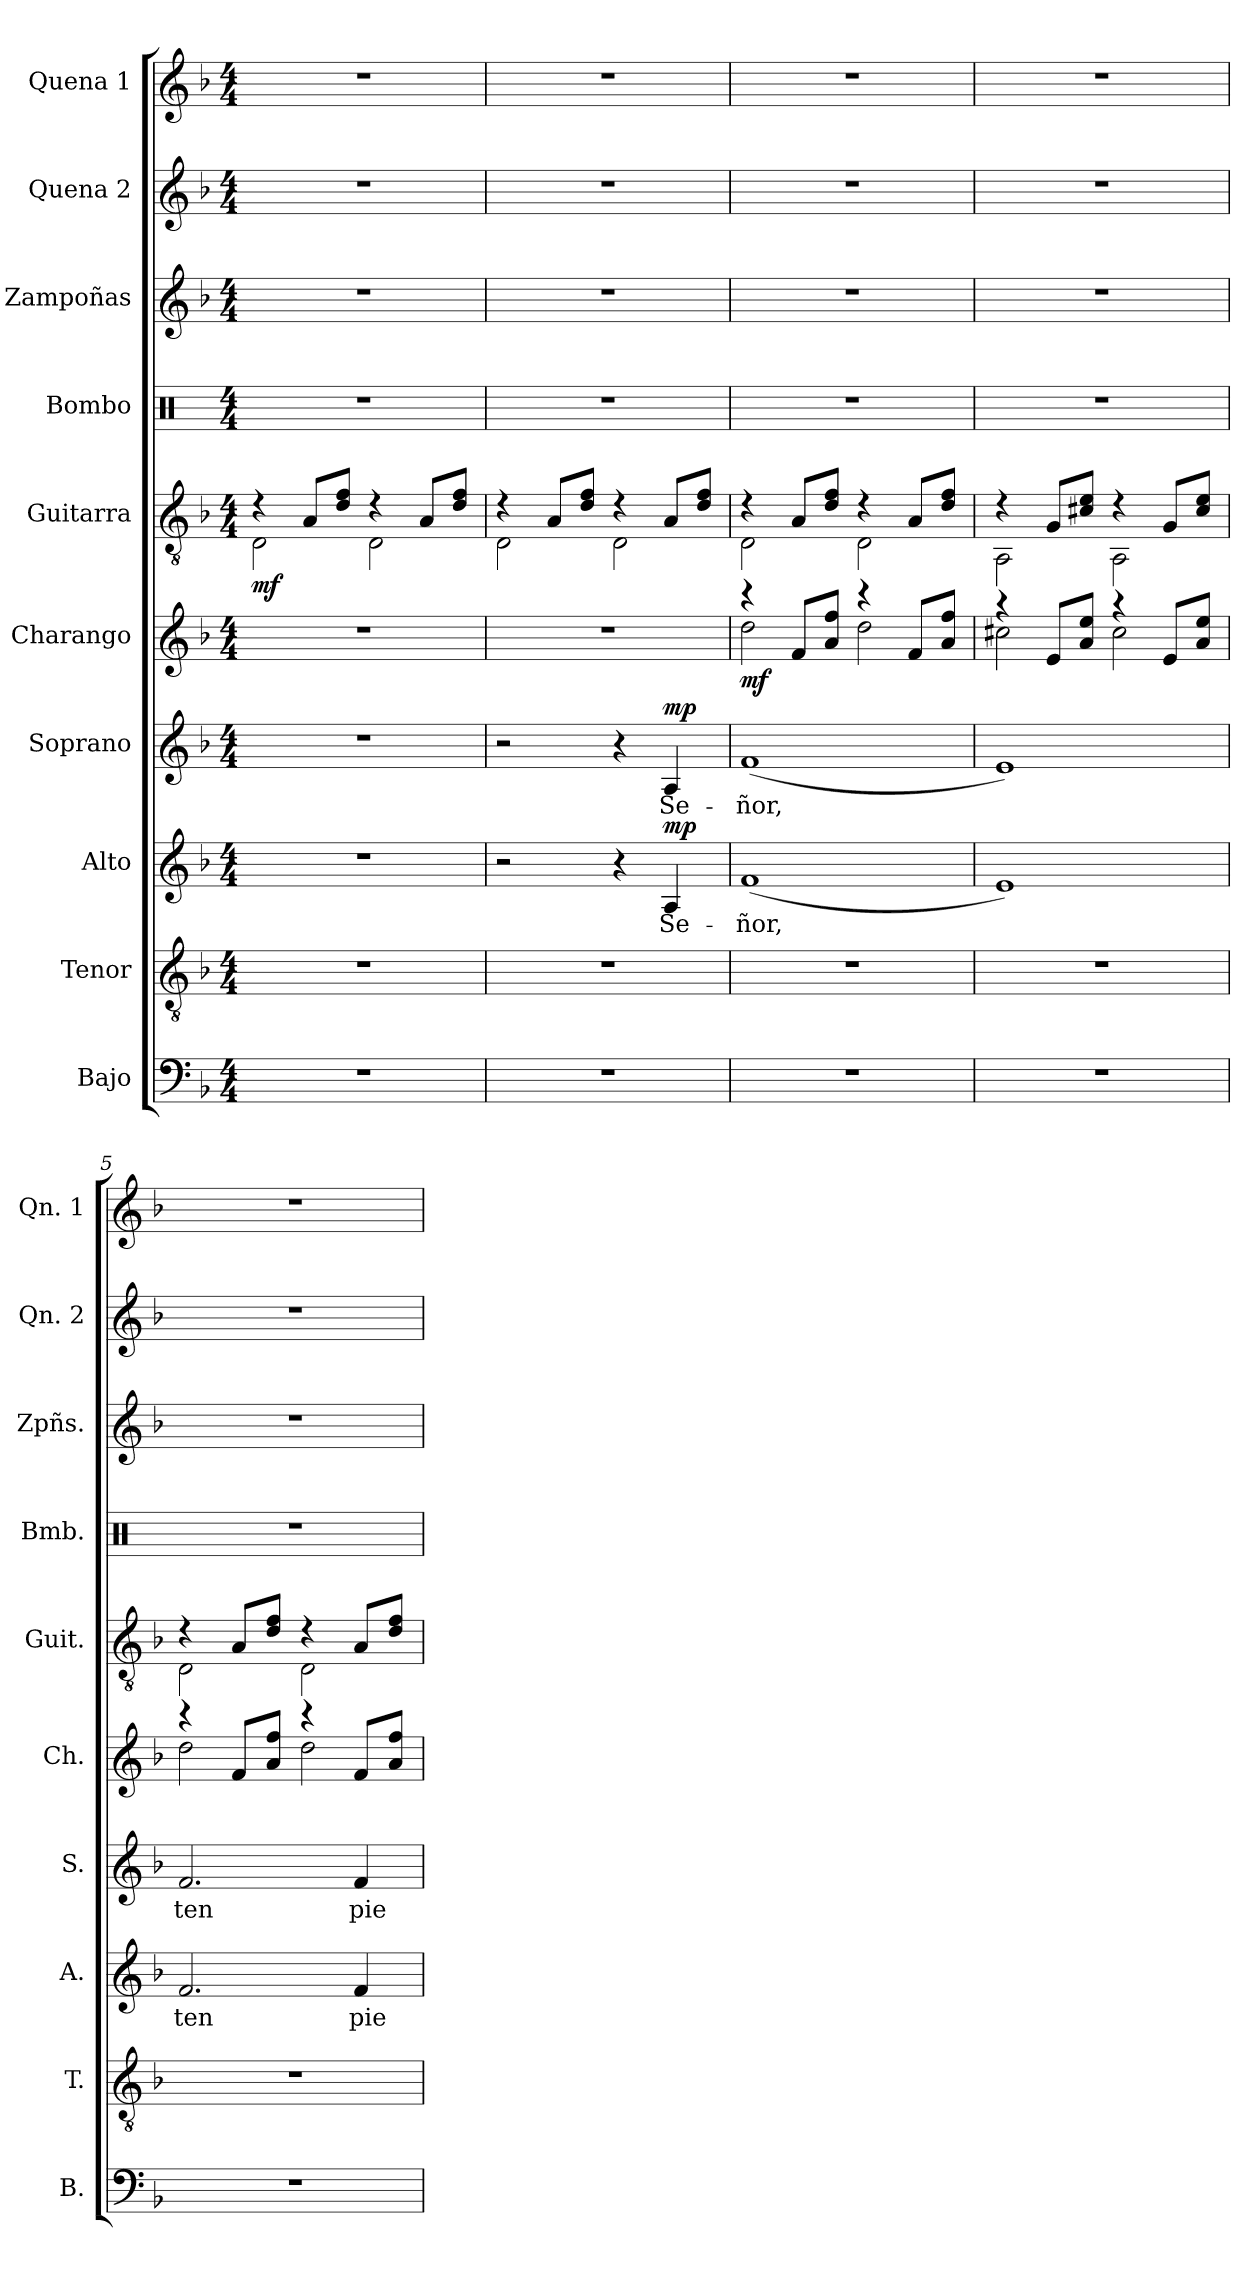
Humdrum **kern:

**kern	**kern	**kern	**text	**dynam	**kern	**text	**dynam	**kern	**dynam	**kern	**dynam	**kern	**kern	**kern	**kern
*part10	*part9	*part8	*part8	*part8	*part7	*part7	*part7	*part6	*part6	*part5	*part5	*part4	*part3	*part2	*part1
*staff10	*staff9	*staff8	*staff8	*staff8	*staff7	*staff7	*staff7	*staff6	*staff6	*staff5	*staff5	*staff4	*staff3	*staff2	*staff1
*I"Bajo	*I"Tenor	*I"Alto	*	*	*I"Soprano	*	*	*I"Charango	*	*I"Guitarra	*	*I"Bombo	*I"Zampoñas	*I"Quena 2	*I"Quena 1
*I'B.	*I'T.	*I'A.	*	*	*I'S.	*	*	*I'Ch.	*	*I'Guit.	*	*I'Bmb.	*I'Zpñs.	*I'Qn. 2	*I'Qn. 1
*clefF4	*clefGv2	*clefG2	*	*	*clefG2	*	*	*clefG2	*	*clefGv2	*	*clefX	*clefG2	*clefG2	*clefG2
*k[b-]	*k[b-]	*k[b-]	*	*	*k[b-]	*	*	*k[b-]	*	*k[b-]	*	*k[]	*k[b-]	*k[b-]	*k[b-]
*M4/4	*M4/4	*M4/4	*	*	*M4/4	*	*	*M4/4	*	*M4/4	*	*M4/4	*M4/4	*M4/4	*M4/4
*MM160	*MM160	*MM160	*	*	*MM160	*	*	*MM160	*	*MM160	*	*MM160	*MM160	*MM160	*MM160
=1	=1	=1	=1	=1	=1	=1	=1	=1	=1	=1	=1	=1	=1	=1	=1
*	*	*	*	*	*	*	*	*	*	*^	*	*	*	*	*
!	!	!	!	!	!	!	!	!	!	!	!	!LO:DY:b	!	!	!	!
1r	1r	1r	.	.	1r	.	.	1r	.	4r	2D\	mf	1r	1r	1r	1r
.	.	.	.	.	.	.	.	.	.	8A/L	.	.	.	.	.	.
.	.	.	.	.	.	.	.	.	.	8d/ 8f/J	.	.	.	.	.	.
.	.	.	.	.	.	.	.	.	.	4r	2D\	.	.	.	.	.
.	.	.	.	.	.	.	.	.	.	8A/L	.	.	.	.	.	.
.	.	.	.	.	.	.	.	.	.	8d/ 8f/J	.	.	.	.	.	.
=2	=2	=2	=2	=2	=2	=2	=2	=2	=2	=2	=2	=2	=2	=2	=2	=2
1r	1r	2r	.	.	2r	.	.	1r	.	4r	2D\	.	1r	1r	1r	1r
.	.	.	.	.	.	.	.	.	.	8A/L	.	.	.	.	.	.
.	.	.	.	.	.	.	.	.	.	8d/ 8f/J	.	.	.	.	.	.
.	.	4r	.	.	4r	.	.	.	.	4r	2D\	.	.	.	.	.
!	!	!	!	!LO:DY:a	!	!	!LO:DY:a	!	!	!	!	!	!	!	!	!
.	.	4A/	Se-	mp	4A/	Se-	mp	.	.	8A/L	.	.	.	.	.	.
.	.	.	.	.	.	.	.	.	.	8d/ 8f/J	.	.	.	.	.	.
=3	=3	=3	=3	=3	=3	=3	=3	=3	=3	=3	=3	=3	=3	=3	=3	=3
*	*	*	*	*	*	*	*	*^	*	*	*	*	*	*	*	*
!	!	!	!	!	!	!	!	!	!	!LO:DY:b	!	!	!	!	!	!	!
1r	1r	(1f	-ñor,	.	(1f	-ñor,	.	4r	2dd\	mf	4r	2D\	.	1r	1r	1r	1r
.	.	.	.	.	.	.	.	8f/L	.	.	8A/L	.	.	.	.	.	.
.	.	.	.	.	.	.	.	8a/ 8ff/J	.	.	8d/ 8f/J	.	.	.	.	.	.
.	.	.	.	.	.	.	.	4r	2dd\	.	4r	2D\	.	.	.	.	.
.	.	.	.	.	.	.	.	8f/L	.	.	8A/L	.	.	.	.	.	.
.	.	.	.	.	.	.	.	8a/ 8ff/J	.	.	8d/ 8f/J	.	.	.	.	.	.
=4	=4	=4	=4	=4	=4	=4	=4	=4	=4	=4	=4	=4	=4	=4	=4	=4	=4
1r	1r	1e)	.	.	1e)	.	.	4r	2cc#X\	.	4r	2AA\	.	1r	1r	1r	1r
.	.	.	.	.	.	.	.	8e/L	.	.	8G/L	.	.	.	.	.	.
.	.	.	.	.	.	.	.	8a/ 8ee/J	.	.	8c#X/ 8e/J	.	.	.	.	.	.
.	.	.	.	.	.	.	.	4r	2cc#\	.	4r	2AA\	.	.	.	.	.
.	.	.	.	.	.	.	.	8e/L	.	.	8G/L	.	.	.	.	.	.
.	.	.	.	.	.	.	.	8a/ 8ee/J	.	.	8c#/ 8e/J	.	.	.	.	.	.
=5	=5	=5	=5	=5	=5	=5	=5	=5	=5	=5	=5	=5	=5	=5	=5	=5	=5
1r	1r	2.f/	ten	.	2.f/	ten	.	4r	2dd\	.	4r	2D\	.	1r	1r	1r	1r
.	.	.	.	.	.	.	.	8f/L	.	.	8A/L	.	.	.	.	.	.
.	.	.	.	.	.	.	.	8a/ 8ff/J	.	.	8d/ 8f/J	.	.	.	.	.	.
.	.	.	.	.	.	.	.	4r	2dd\	.	4r	2D\	.	.	.	.	.
.	.	4f/	pie-	.	4f/	pie-	.	8f/L	.	.	8A/L	.	.	.	.	.	.
.	.	.	.	.	.	.	.	8a/ 8ff/J	.	.	8d/ 8f/J	.	.	.	.	.	.
*	*	*	*	*	*	*	*	*v	*v	*	*	*	*	*	*	*	*
*	*	*	*	*	*	*	*	*	*	*v	*v	*	*	*	*	*
=	=	=	=	=	=	=	=	=	=	=	=	=	=	=	=
*-	*-	*-	*-	*-	*-	*-	*-	*-	*-	*-	*-	*-	*-	*-	*-
